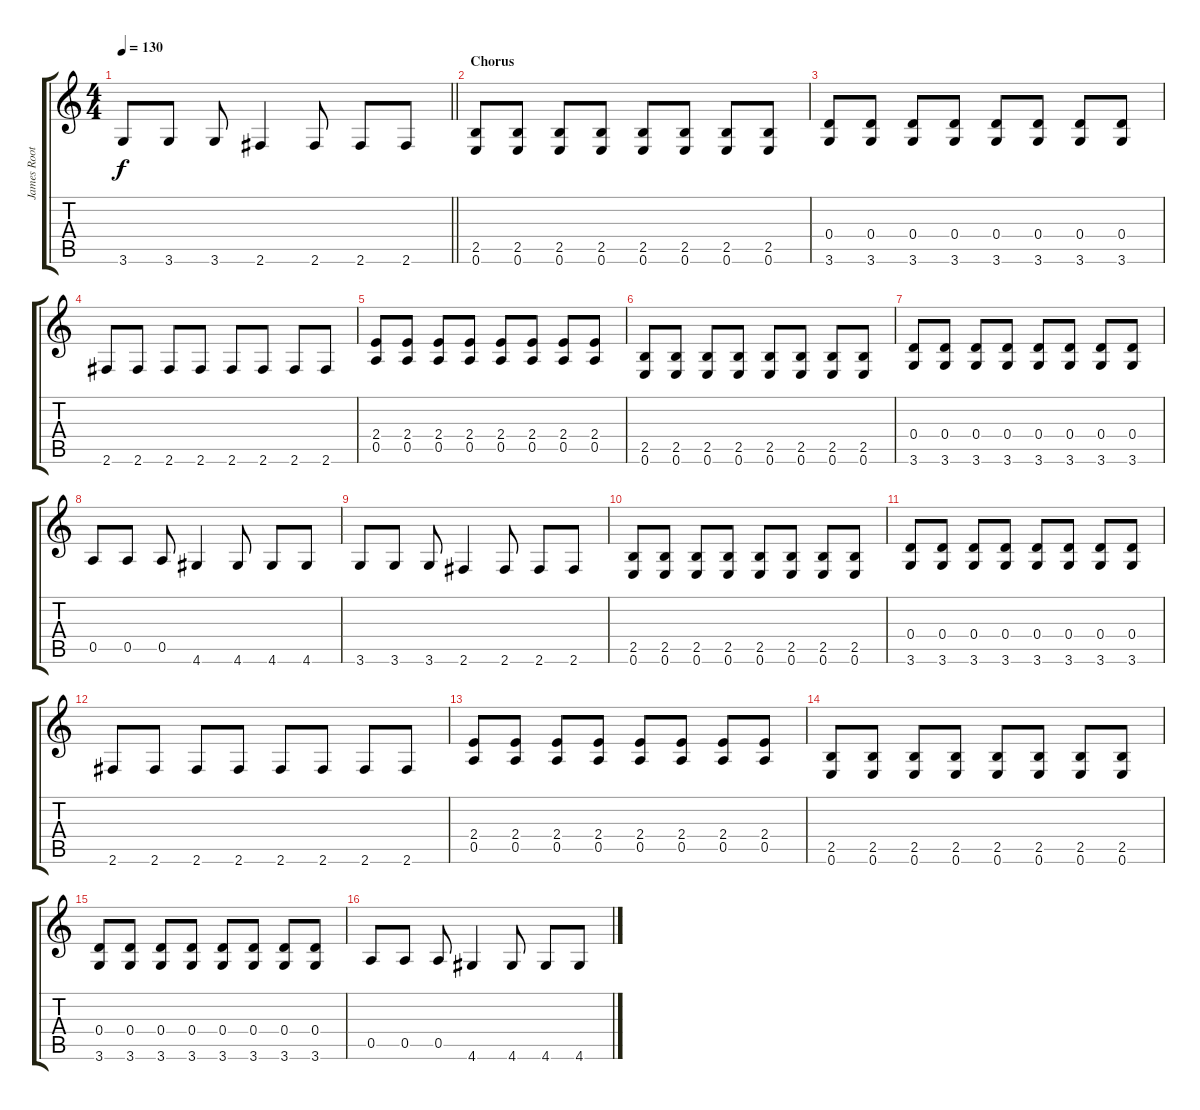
\track ("James Root" "James Root") {instrument overdrivenguitar}
\staff {score tabs}
\tuning (E4 B3 G3 D3 A2 E2) {hide}
\ts (4 4)
\tempo 130
\clef g2
\barLineRight lightlight
\ks c
3.6.8{dy f} 3.6.8 3.6.8 2.6.4 2.6.8 2.6.8 2.6.8 |
\section ("" "Chorus")
(2.5 0.6).8 (2.5 0.6).8 (2.5 0.6).8 (2.5 0.6).8 (2.5 0.6).8 (2.5 0.6).8 (2.5 0.6).8 (2.5 0.6).8 |
(0.4 3.6).8 (0.4 3.6).8 (0.4 3.6).8 (0.4 3.6).8 (0.4 3.6).8 (0.4 3.6).8 (0.4 3.6).8 (0.4 3.6).8 |
2.6.8 2.6.8 2.6.8 2.6.8 2.6.8 2.6.8 2.6.8 2.6.8 |
(2.4 0.5).8 (2.4 0.5).8 (2.4 0.5).8 (2.4 0.5).8 (2.4 0.5).8 (2.4 0.5).8 (2.4 0.5).8 (2.4 0.5).8 |
(2.5 0.6).8 (2.5 0.6).8 (2.5 0.6).8 (2.5 0.6).8 (2.5 0.6).8 (2.5 0.6).8 (2.5 0.6).8 (2.5 0.6).8 |
(0.4 3.6).8 (0.4 3.6).8 (0.4 3.6).8 (0.4 3.6).8 (0.4 3.6).8 (0.4 3.6).8 (0.4 3.6).8 (0.4 3.6).8 |
0.5.8{instrument overdrivenguitar} 0.5.8 0.5.8 4.6.4 4.6.8 4.6.8 4.6.8 |
3.6.8 3.6.8 3.6.8 2.6.4 2.6.8 2.6.8 2.6.8 |
(2.5 0.6).8 (2.5 0.6).8 (2.5 0.6).8 (2.5 0.6).8 (2.5 0.6).8 (2.5 0.6).8 (2.5 0.6).8 (2.5 0.6).8 |
(0.4 3.6).8 (0.4 3.6).8 (0.4 3.6).8 (0.4 3.6).8 (0.4 3.6).8 (0.4 3.6).8 (0.4 3.6).8 (0.4 3.6).8 |
2.6.8 2.6.8 2.6.8 2.6.8 2.6.8 2.6.8 2.6.8 2.6.8 |
(2.4 0.5).8 (2.4 0.5).8 (2.4 0.5).8 (2.4 0.5).8 (2.4 0.5).8 (2.4 0.5).8 (2.4 0.5).8 (2.4 0.5).8 |
(2.5 0.6).8 (2.5 0.6).8 (2.5 0.6).8 (2.5 0.6).8 (2.5 0.6).8 (2.5 0.6).8 (2.5 0.6).8 (2.5 0.6).8 |
(0.4 3.6).8 (0.4 3.6).8 (0.4 3.6).8 (0.4 3.6).8 (0.4 3.6).8 (0.4 3.6).8 (0.4 3.6).8 (0.4 3.6).8 |
0.5.8{instrument overdrivenguitar} 0.5.8 0.5.8 4.6.4 4.6.8 4.6.8 4.6.8
